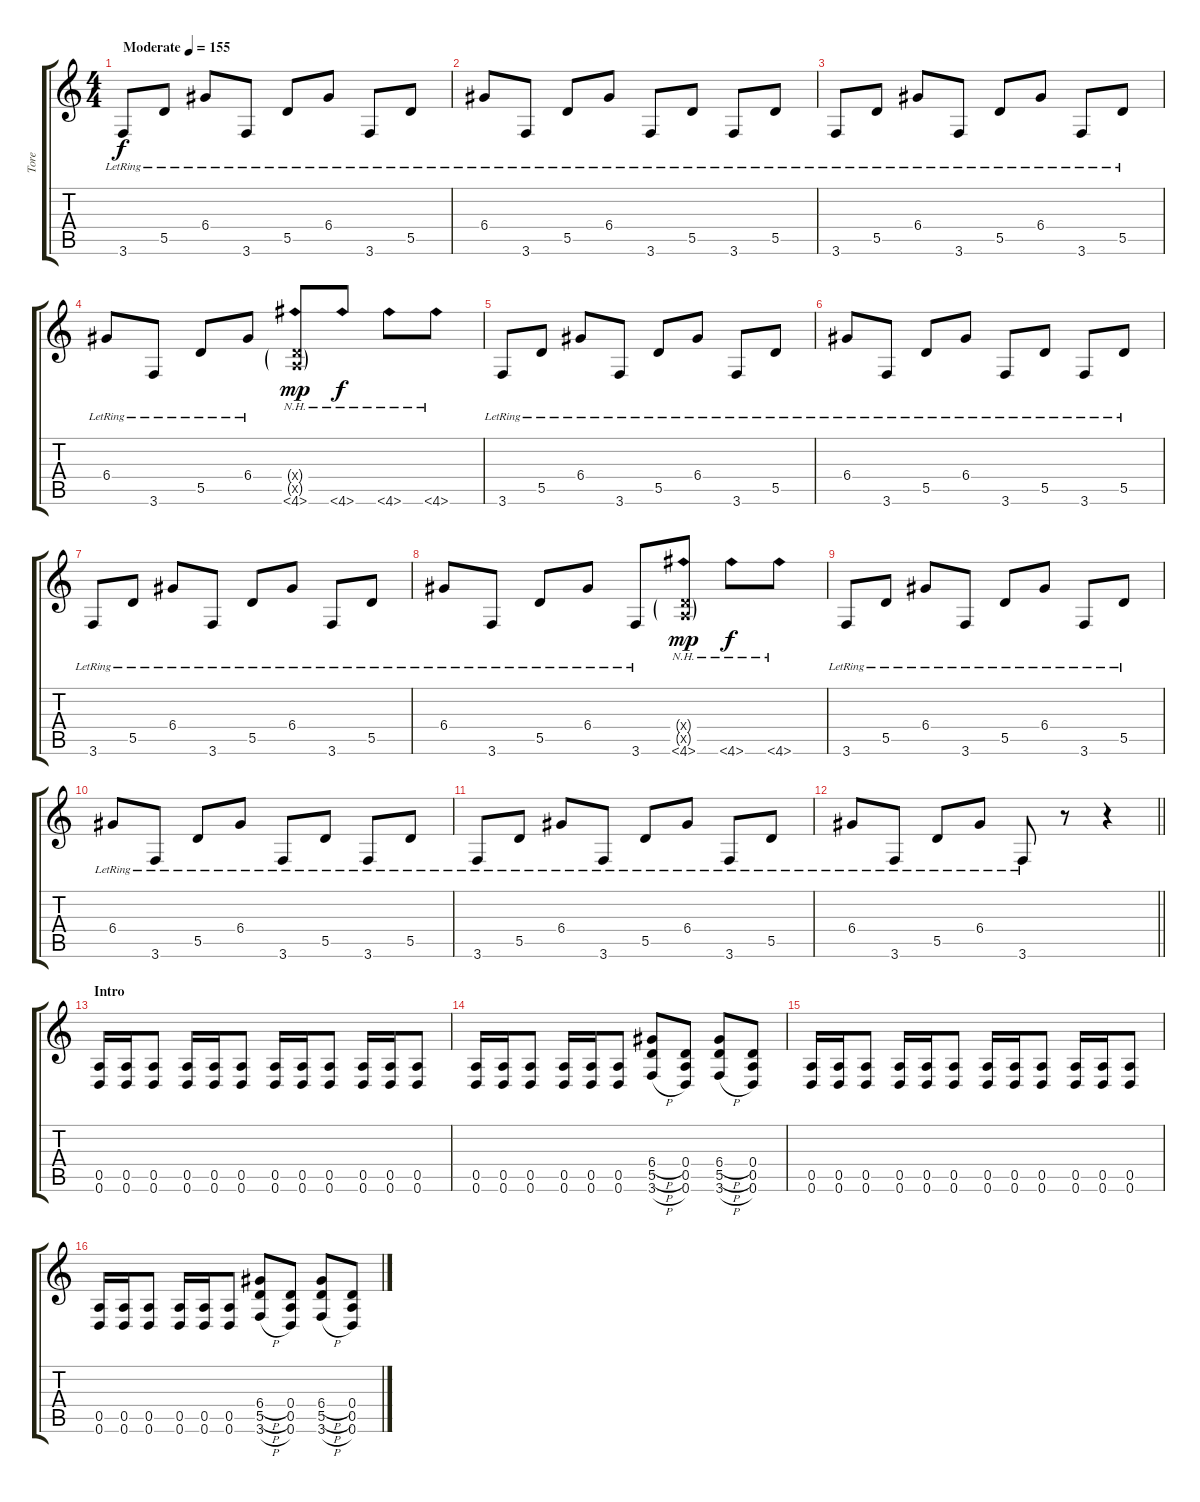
\track ("Tore" "Tore") {instrument overdrivenguitar}
\staff {score tabs}
\tuning (E4 B3 G3 D3 A2 D2) {hide}
\ts (4 4)
\tempo (155 "Moderate")
\clef g2
\ks c
3.6{lr}.8{dy f instrument overdrivenguitar} 5.5{lr}.8 6.4{lr}.8 3.6{lr}.8 5.5{lr}.8 6.4{lr}.8 3.6{lr}.8 5.5{lr}.8 |
6.4{lr}.8 3.6{lr}.8 5.5{lr}.8 6.4{lr}.8 3.6{lr}.8 5.5{lr}.8 3.6{lr}.8 5.5{lr}.8 |
3.6{lr}.8 5.5{lr}.8 6.4{lr}.8 3.6{lr}.8 5.5{lr}.8 6.4{lr}.8 3.6{lr}.8 5.5{lr}.8 |
6.4{lr}.8 3.6{lr}.8 5.5{lr}.8 6.4{lr}.8 (0.4{g x} 0.5{g x} 4.6{nh}).8{dy mp} 4.6{nh}.8{dy f} 4.6{nh}.8 4.6{nh}.8 |
3.6{lr}.8 5.5{lr}.8 6.4{lr}.8 3.6{lr}.8 5.5{lr}.8 6.4{lr}.8 3.6{lr}.8 5.5{lr}.8 |
6.4{lr}.8 3.6{lr}.8 5.5{lr}.8 6.4{lr}.8 3.6{lr}.8 5.5{lr}.8 3.6{lr}.8 5.5{lr}.8 |
3.6{lr}.8 5.5{lr}.8 6.4{lr}.8 3.6{lr}.8 5.5{lr}.8 6.4{lr}.8 3.6{lr}.8 5.5{lr}.8 |
6.4{lr}.8 3.6{lr}.8 5.5{lr}.8 6.4{lr}.8 3.6{lr}.8 (0.4{g x} 0.5{g x} 4.6{nh}).8{dy mp} 4.6{nh}.8{dy f} 4.6{nh}.8 |
3.6{lr}.8 5.5{lr}.8 6.4{lr}.8 3.6{lr}.8 5.5{lr}.8 6.4{lr}.8 3.6{lr}.8 5.5{lr}.8 |
6.4{lr}.8 3.6{lr}.8 5.5{lr}.8 6.4{lr}.8 3.6{lr}.8 5.5{lr}.8 3.6{lr}.8 5.5{lr}.8 |
3.6{lr}.8 5.5{lr}.8 6.4{lr}.8 3.6{lr}.8 5.5{lr}.8 6.4{lr}.8 3.6{lr}.8 5.5{lr}.8 |
\barLineRight lightlight
6.4{lr}.8 3.6{lr}.8 5.5{lr}.8 6.4{lr}.8 3.6{lr}.8 r.8 r.4 |
\section ("" "Intro")
(0.5 0.6).16 (0.5 0.6).16 (0.5 0.6).8 (0.5 0.6).16 (0.5 0.6).16 (0.5 0.6).8 (0.5 0.6).16 (0.5 0.6).16 (0.5 0.6).8 (0.5 0.6).16 (0.5 0.6).16 (0.5 0.6).8 |
(0.5 0.6).16 (0.5 0.6).16 (0.5 0.6).8 (0.5 0.6).16 (0.5 0.6).16 (0.5 0.6).8 (6.4{h} 5.5{h} 3.6{h}).8 (0.4 0.5 0.6).8 (6.4{h} 5.5{h} 3.6{h}).8 (0.4 0.5 0.6).8 |
(0.5 0.6).16 (0.5 0.6).16 (0.5 0.6).8 (0.5 0.6).16 (0.5 0.6).16 (0.5 0.6).8 (0.5 0.6).16 (0.5 0.6).16 (0.5 0.6).8 (0.5 0.6).16 (0.5 0.6).16 (0.5 0.6).8 |
(0.5 0.6).16 (0.5 0.6).16 (0.5 0.6).8 (0.5 0.6).16 (0.5 0.6).16 (0.5 0.6).8 (6.4{h} 5.5{h} 3.6{h}).8 (0.4 0.5 0.6).8 (6.4{h} 5.5{h} 3.6{h}).8 (0.4 0.5 0.6).8
